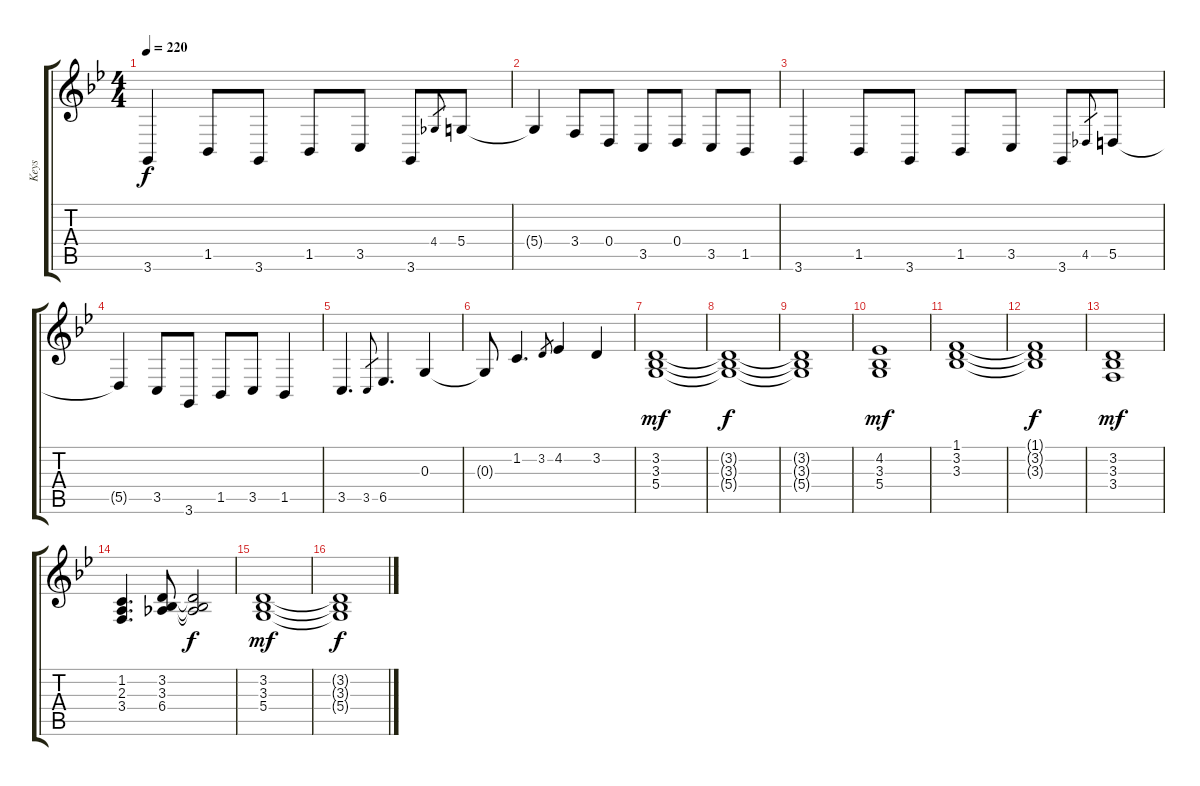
\track ("Keys" "Keys") {instrument churchorgan}
\staff {score tabs}
\tuning (E4 B3 G3 D3 A2 E2) {hide}
\ts (4 4)
\tempo 220
\clef g2
\ks gminor
3.6.4{dy f} 1.5.8 3.6.8 1.5.8 3.5.8 3.6.8 4.4.8{gr} 5.4.8 |
5.4{t}.4 3.4.8 0.4.8 3.5.8 0.4.8 3.5.8 1.5.8 |
3.6.4 1.5.8 3.6.8 1.5.8 3.5.8 3.6.8 4.5.8{gr} 5.5.8 |
5.5{t}.4 3.5.8 3.6.8 1.5.8 3.5.8 1.5.4 |
3.5.4{d} 3.5.8{gr} 6.5.4{d} 0.3.4 |
0.3{t}.8 1.2.4{d} 3.2.8{gr} 4.2.4 3.2.4 |
(3.2 3.3 5.4).1{dy mf volume 11} |
(3.2{t} 3.3{t} 5.4{t}).1{dy f} |
(3.2{t} 3.3{t} 5.4{t}).1 |
(4.2 3.3 5.4).1{dy mf} |
(1.1 3.2 3.3).1 |
(1.1{t} 3.2{t} 3.3{t}).1{dy f} |
(3.2 3.3 3.4).1{dy mf} |
(1.2 2.3 3.4).4{d} (3.2 3.3 6.4).8 (3.2{t} 3.3{t} 6.4{t}).2{dy f} |
(3.2 3.3 5.4).1{dy mf} |
(3.2{t} 3.3{t} 5.4{t}).1{dy f}
